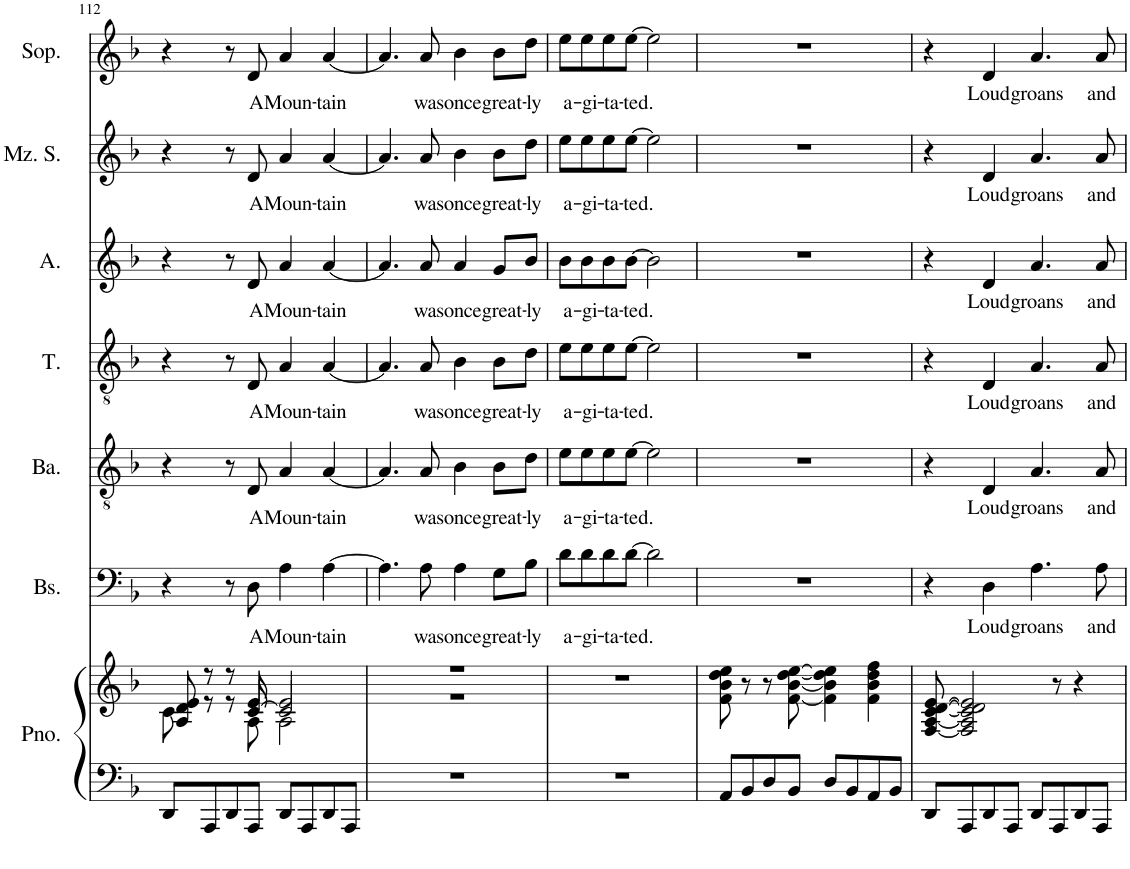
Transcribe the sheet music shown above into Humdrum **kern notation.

**kern	**kern	**kern	**text	**kern	**text	**kern	**text	**kern	**text	**kern	**text	**kern	**text
*part7	*part7	*part6	*part6	*part5	*part5	*part4	*part4	*part3	*part3	*part2	*part2	*part1	*part1
*staff8	*staff7	*staff6	*staff6	*staff5	*staff5	*staff4	*staff4	*staff3	*staff3	*staff2	*staff2	*staff1	*staff1
*I"Piano	*	*I"Bas	*	*I"Bariton	*	*I"Tenor	*	*I"Alt	*	*I"Mezzo-sopraan	*	*I"Sopraan	*
*I'Pno.	*	*I'Bs.	*	*I'Ba.	*	*I'T.	*	*I'A.	*	*I'Mz. S.	*	*I'Sop.	*
!!LO:PB:g=z
*clefF4	*clefG2	*clefF4	*	*clefGv2	*	*clefGv2	*	*clefG2	*	*clefG2	*	*clefG2	*
*	*	*	*	*Trd4c7	*	*Trd4c7	*	*Trd4c7	*	*Trd4c7	*	*	*
*k[b-]	*k[b-]	*k[b-]	*	*k[b-]	*	*k[b-]	*	*k[b-]	*	*k[b-]	*	*k[b-]	*
*M4/4	*M4/4	*M4/4	*	*M4/4	*	*M4/4	*	*M4/4	*	*M4/4	*	*M4/4	*
=112	=112	=112	=112	=112	=112	=112	=112	=112	=112	=112	=112	=112	=112
*	*^	*	*	*	*	*	*	*	*	*	*	*	*
*	*	*^	*	*	*	*	*	*	*	*	*	*	*	*
8DD/L	8ryy	8c\	8A/ 8d/ 8e/	4r	.	4r	.	4r	.	4r	.	4r	.	4r	.
8AAA/	8ryy	8r	8r	.	.	.	.	.	.	.	.	.	.	.	.
8DD/	8ryy	8r	8r	8r	.	8r	.	8r	.	8r	.	8r	.	8r	.
!	!	!	!	!	!LO:LY:b	!	!LO:LY:b	!	!LO:LY:b	!	!LO:LY:b	!	!LO:LY:b	!	!LO:LY:b
8AAA/J	[8c/	8A\	8e/	8D\	A	8D/	A	8D/	A	8d/	A	8d/	A	8d/	A
!	!	!	!	!	!LO:LY:b	!	!LO:LY:b	!	!LO:LY:b	!	!LO:LY:b	!	!LO:LY:b	!	!LO:LY:b
8DD/L	2c/]	2A\	2e/	4A\	Moun-	4A/	Moun-	4A/	Moun-	4a/	Moun-	4a/	Moun-	4a/	Moun-
8AAA/	.	.	.	.	.	.	.	.	.	.	.	.	.	.	.
!	!	!	!	!	!LO:LY:b	!	!LO:LY:b	!	!LO:LY:b	!	!LO:LY:b	!	!LO:LY:b	!	!LO:LY:b
8DD/	.	.	.	[4A\	-tain	[4A/	-tain	[4A/	-tain	[4a/	-tain	[4a/	-tain	[4a/	-tain
8AAA/J	.	.	.	.	.	.	.	.	.	.	.	.	.	.	.
=113	=113	=113	=113	=113	=113	=113	=113	=113	=113	=113	=113	=113	=113	=113	=113
1r	1r	1r	1r	4.A\]	.	4.A/]	.	4.A/]	.	4.a/]	.	4.a/]	.	4.a/]	.
!	!	!	!	!	!LO:LY:b	!	!LO:LY:b	!	!LO:LY:b	!	!LO:LY:b	!	!LO:LY:b	!	!LO:LY:b
.	.	.	.	8A\	was	8A/	was	8A/	was	8a/	was	8a/	was	8a/	was
!	!	!	!	!	!LO:LY:b	!	!LO:LY:b	!	!LO:LY:b	!	!LO:LY:b	!	!LO:LY:b	!	!LO:LY:b
.	.	.	.	4A\	once	4B-\	once	4B-\	once	4a/	once	4b-\	once	4b-\	once
!	!	!	!	!	!LO:LY:b	!	!LO:LY:b	!	!LO:LY:b	!	!LO:LY:b	!	!LO:LY:b	!	!LO:LY:b
.	.	.	.	8G\L	great-	8B-\L	great-	8B-\L	great-	8g/L	great-	8b-\L	great-	8b-\L	great-
!	!	!	!	!	!LO:LY:b	!	!LO:LY:b	!	!LO:LY:b	!	!LO:LY:b	!	!LO:LY:b	!	!LO:LY:b
.	.	.	.	8B-\J	-ly	8d\J	-ly	8d\J	-ly	8b-/J	-ly	8dd\J	-ly	8dd\J	-ly
*	*v	*v	*v	*	*	*	*	*	*	*	*	*	*	*	*
=114	=114	=114	=114	=114	=114	=114	=114	=114	=114	=114	=114	=114	=114
!	!	!	!LO:LY:b	!	!LO:LY:b	!	!LO:LY:b	!	!LO:LY:b	!	!LO:LY:b	!	!LO:LY:b
1r	1r	8d\L	a-	8e\L	a-	8e\L	a-	8b-\L	a-	8ee\L	a-	8ee\L	a-
!	!	!	!LO:LY:b	!	!LO:LY:b	!	!LO:LY:b	!	!LO:LY:b	!	!LO:LY:b	!	!LO:LY:b
.	.	8d\	-gi-	8e\	-gi-	8e\	-gi-	8b-\	-gi-	8ee\	-gi-	8ee\	-gi-
!	!	!	!LO:LY:b	!	!LO:LY:b	!	!LO:LY:b	!	!LO:LY:b	!	!LO:LY:b	!	!LO:LY:b
.	.	8d\	-ta-	8e\	-ta-	8e\	-ta-	8b-\	-ta-	8ee\	-ta-	8ee\	-ta-
!	!	!	!LO:LY:b	!	!LO:LY:b	!	!LO:LY:b	!	!LO:LY:b	!	!LO:LY:b	!	!LO:LY:b
.	.	[8d\J	-ted.	[8e\J	-ted.	[8e\J	-ted.	[8b-\J	-ted.	[8ee\J	-ted.	[8ee\J	-ted.
.	.	2d\]	.	2e\]	.	2e\]	.	2b-\]	.	2ee\]	.	2ee\]	.
=115	=115	=115	=115	=115	=115	=115	=115	=115	=115	=115	=115	=115	=115
8AA/L	8f\ 8b-\ 8dd\ 8ee\	1r	.	1r	.	1r	.	1r	.	1r	.	1r	.
8BB-/	8r	.	.	.	.	.	.	.	.	.	.	.	.
8D/	8r	.	.	.	.	.	.	.	.	.	.	.	.
8BB-/J	[8f\ [8b-\ [8dd\ [8ee\	.	.	.	.	.	.	.	.	.	.	.	.
8D/L	4f\] 4b-\] 4dd\] 4ee\]	.	.	.	.	.	.	.	.	.	.	.	.
8BB-/	.	.	.	.	.	.	.	.	.	.	.	.	.
8AA/	4f\ 4b-\ 4dd\ 4ff\	.	.	.	.	.	.	.	.	.	.	.	.
8BB-/J	.	.	.	.	.	.	.	.	.	.	.	.	.
=116	=116	=116	=116	=116	=116	=116	=116	=116	=116	=116	=116	=116	=116
8DD/L	[8F/ [8A/ [8c/ [8d/ [8e/	4r	.	4r	.	4r	.	4r	.	4r	.	4r	.
8AAA/	2F/] 2A/] 2c/] 2d/] 2e/]	.	.	.	.	.	.	.	.	.	.	.	.
!	!	!	!LO:LY:b	!	!LO:LY:b	!	!LO:LY:b	!	!LO:LY:b	!	!LO:LY:b	!	!LO:LY:b
8DD/	.	4D\	Loud	4D/	Loud	4D/	Loud	4d/	Loud	4d/	Loud	4d/	Loud
8AAA/J	.	.	.	.	.	.	.	.	.	.	.	.	.
!	!	!	!LO:LY:b	!	!LO:LY:b	!	!LO:LY:b	!	!LO:LY:b	!	!LO:LY:b	!	!LO:LY:b
8DD/L	.	4.A\	groans	4.A/	groans	4.A/	groans	4.a/	groans	4.a/	groans	4.a/	groans
8AAA/	8r	.	.	.	.	.	.	.	.	.	.	.	.
8DD/	4r	.	.	.	.	.	.	.	.	.	.	.	.
!	!	!	!LO:LY:b	!	!LO:LY:b	!	!LO:LY:b	!	!LO:LY:b	!	!LO:LY:b	!	!LO:LY:b
8AAA/J	.	8A\	and	8A/	and	8A/	and	8a/	and	8a/	and	8a/	and
=	=	=	=	=	=	=	=	=	=	=	=	=	=
*-	*-	*-	*-	*-	*-	*-	*-	*-	*-	*-	*-	*-	*-
